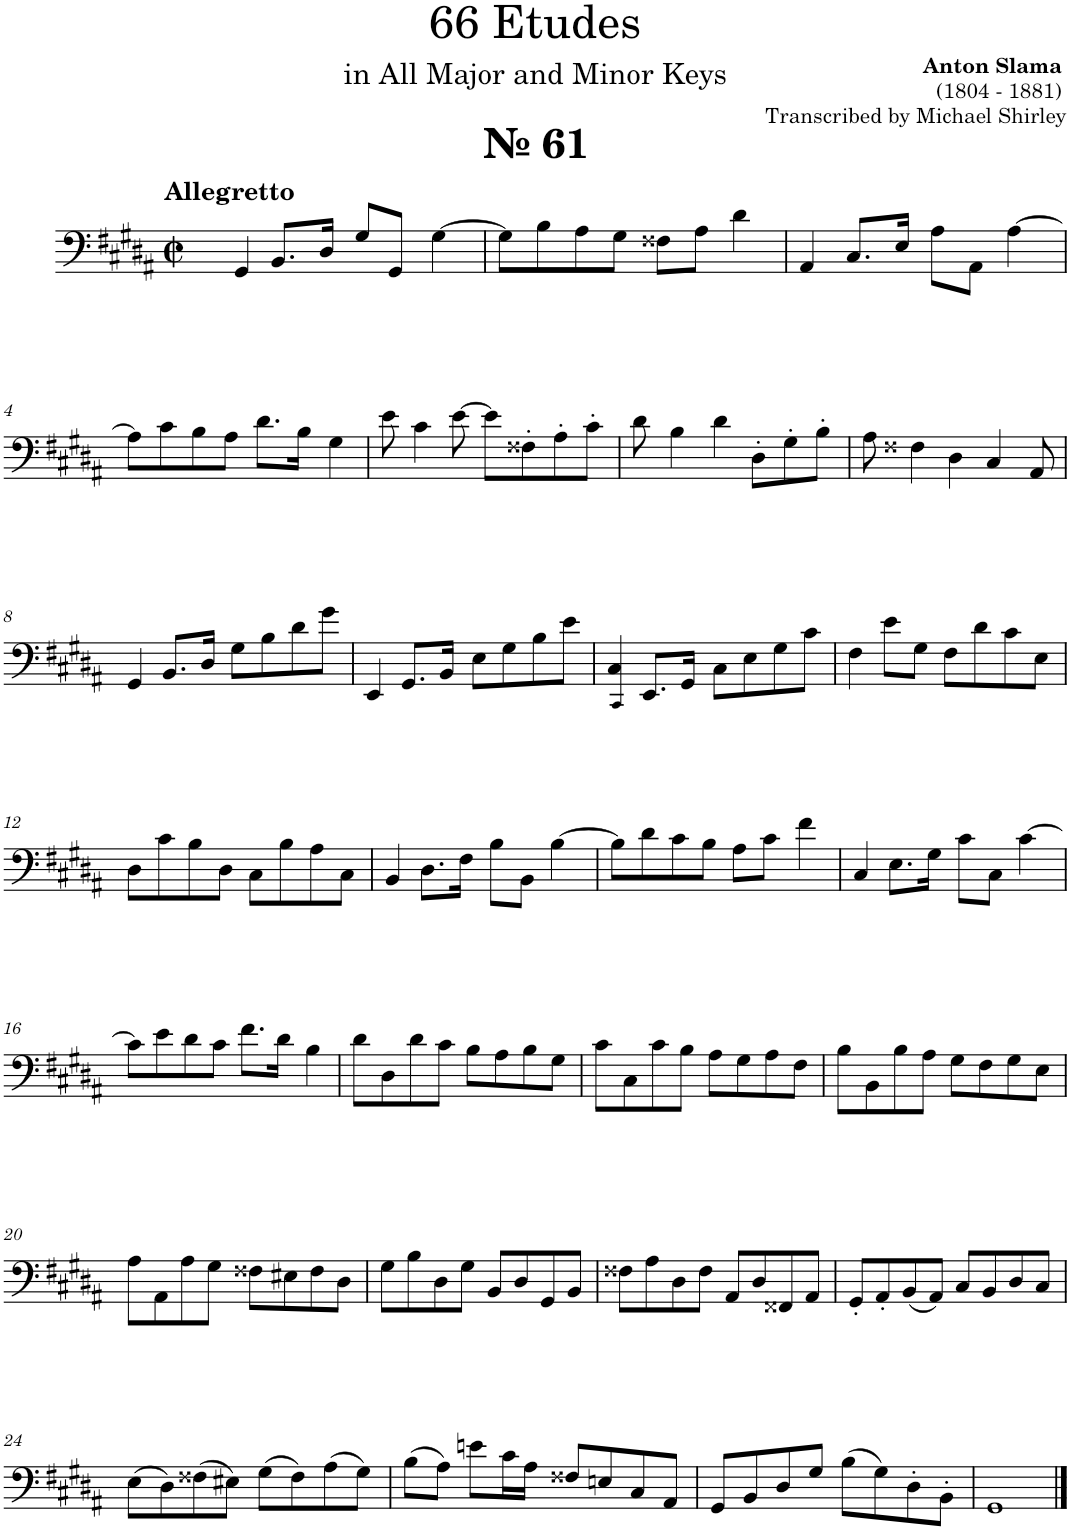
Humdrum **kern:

**kern
*part1
*staff1
*I"Trombone
*I'Tbn.
*clefF4
*k[f#c#g#d#a#]
*M2/2
*met(c|)
=1
!LO:TX:a:B:t=№ 61
!LO:TX:a:B:t=Allegretto
4GG#/
8.BB/L
16D#/Jk
8G#/L
8GG#/J
[>4G#\
=2
8G#\L]
8B\
8A#\
8G#\J
8F##X\L
8A#\J
4d#\
=3
4AA#/
8.C#/L
16E/Jk
8A#\L
8AA#\J
[>4A#\
!!LO:LB:g=z
=4
8A#\L]
8c#\
8B\
8A#\J
8.d#\L
16B\Jk
4G#\
=5
8e\
4c#\
[>8e\
8e\L]
8F##X'\
8A#'\
8c#'\J
=6
8d#\
4B\
4d#\
8D#'\L
8G#'\
8B'\J
=7
8A#\
4F##X\
4D#\
4C#/
8AA#/
!!LO:LB:g=z
=8
4GG#/
8.BB/L
16D#/Jk
8G#\L
8B\
8d#\
8g#\J
=9
4EE/
8.GG#/L
16BB/Jk
8E\L
8G#\
8B\
8e\J
=10
4CC#!/ 4C#/
8.EE/L
16GG#/Jk
8C#\L
8E\
8G#\
8c#\J
=11
4F#\
8e\L
8G#\J
8F#\L
8d#\
8c#\
8E\J
!!LO:LB:g=z
=12
8D#\L
8c#\
8B\
8D#\J
8C#\L
8B\
8A#\
8C#\J
=13
4BB/
8.D#\L
16F#\Jk
8B\L
8BB\J
[>4B\
=14
8B\L]
8d#\
8c#\
8B\J
8A#\L
8c#\J
4f#\
=15
4C#/
8.E\L
16G#\Jk
8c#\L
8C#\J
[>4c#\
!!LO:LB:g=z
=16
8c#\L]
8e\
8d#\
8c#\J
8.f#\L
16d#\Jk
4B\
=17
8d#\L
8D#\
8d#\
8c#\J
8B\L
8A#\
8B\
8G#\J
=18
8c#\L
8C#\
8c#\
8B\J
8A#\L
8G#\
8A#\
8F#\J
=19
8B\L
8BB\
8B\
8A#\J
8G#\L
8F#\
8G#\
8E\J
!!LO:LB:g=z
=20
8A#\L
8AA#\
8A#\
8G#\J
8F##X\L
8E#X\
8F##\
8D#\J
=21
8G#\L
8B\
8D#\
8G#\J
8BB/L
8D#/
8GG#/
8BB/J
=22
8F##X\L
8A#\
8D#\
8F##\J
8AA#/L
8D#/
8FF##X/
8AA#/J
=23
8GG#'/L
8AA#'/
(8BB/
8AA#/J)
8C#/L
8BB/
8D#/
8C#/J
!!LO:LB:g=z
=24
(8E\L
8D#\)
(>8F##X\
8E#X\J)
(>8G#\L
8F##\)
(>8A#\
8G#\J)
=25
(>8B\L
8A#\J)
8en\L
16c#\L
16A#\JJ
8F##X/L
8En/
8C#/
8AA#/J
=26
8GG#/L
8BB/
8D#/
8G#/J
(>8B\L
8G#\)
8D#'\
8BB'\J
=27
1GG#
==
*-
